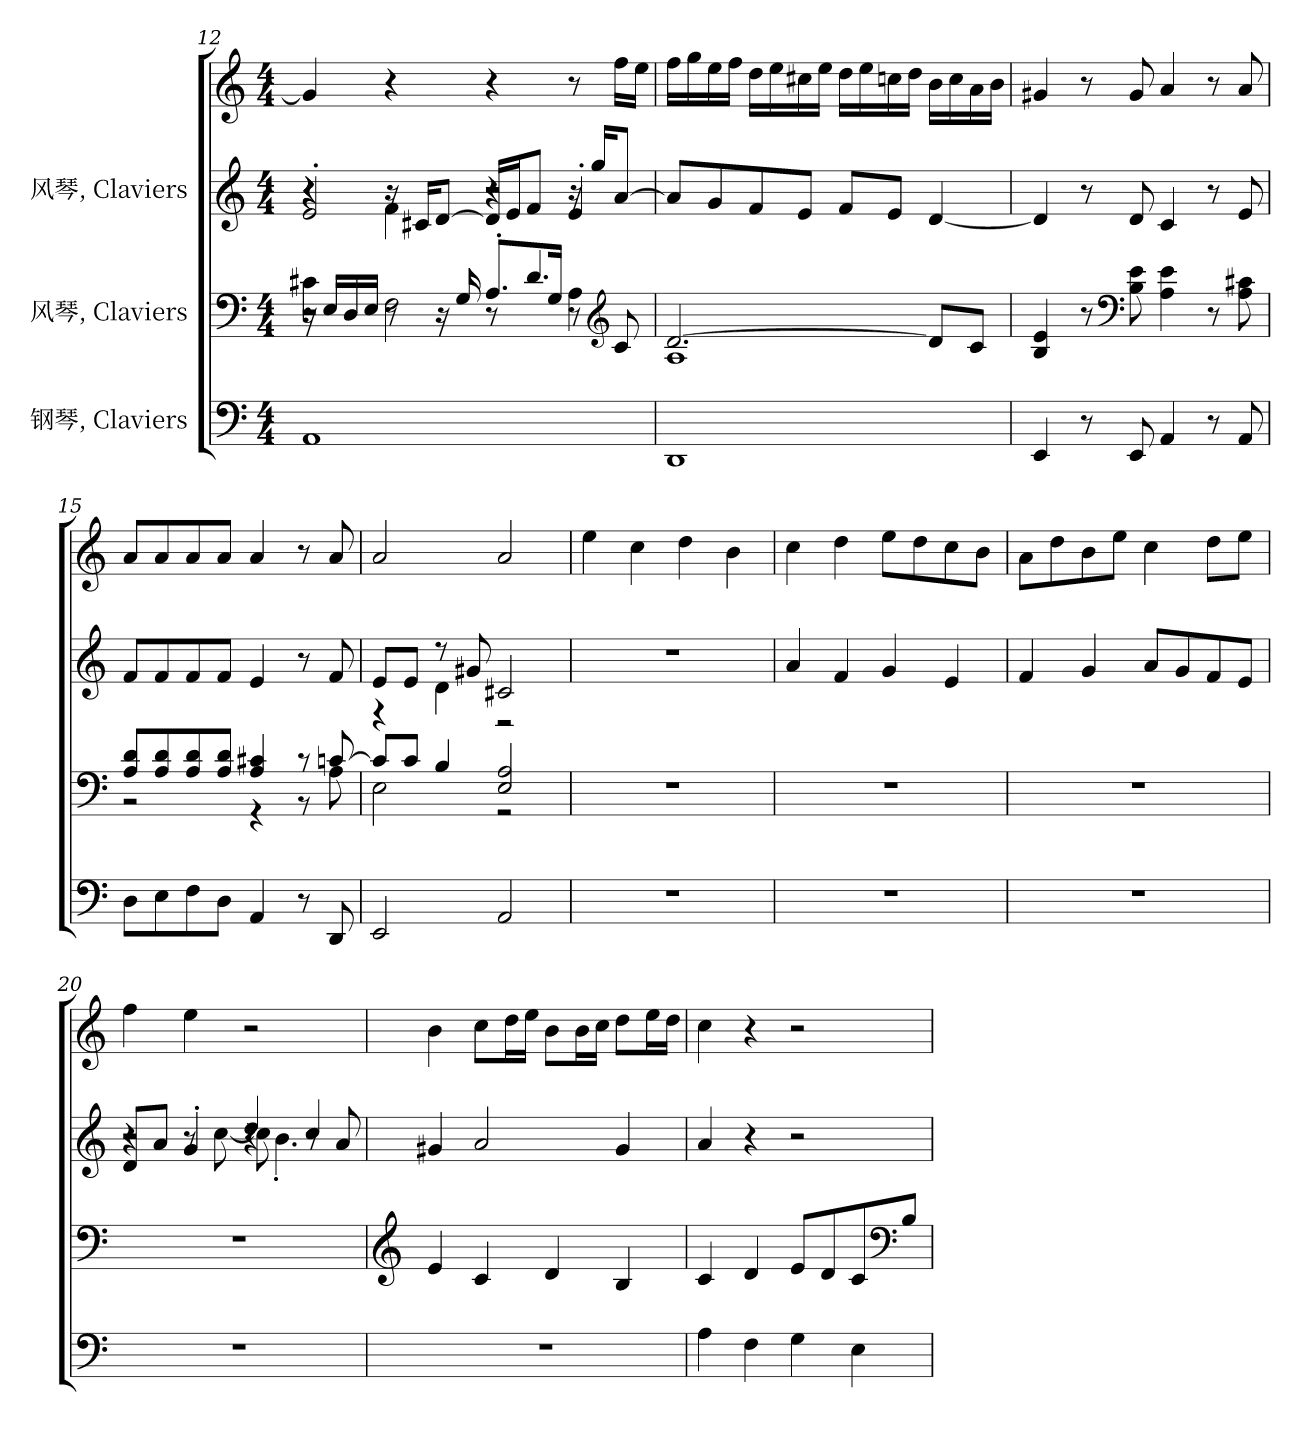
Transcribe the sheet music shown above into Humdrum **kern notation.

**kern	**kern	**kern	**kern
*part3	*part2	*part1	*part1
*staff4	*staff3	*staff2	*staff1
*I"钢琴, Claviers	*I"风琴, Claviers	*I"风琴, Claviers	*
*clefF4	*clefF4	*clefG2	*clefG2
*k[]	*k[]	*k[]	*k[]
*M4/4	*M4/4	*M4/4	*M4/4
=12	=12	=12	=12
*	*^	*^	*
*	*	*^	*	*^	*
1AA	2r	4c#X\	16r	4r	4r	2e'/	4g/]
.	.	.	16E/LL	.	.	.	.
.	.	.	16D/	.	.	.	.
.	.	.	16E/JJ	.	.	.	.
.	.	2F\	8r	16r	4f\	.	4r
.	.	.	.	16c#X/KL	.	.	.
.	.	.	16r	[8d/J	.	.	.
.	.	.	16G/	.	.	.	.
.	8r	.	8.A'/L	16d/LL]	2r	4r	4r
.	.	.	.	16e/J	.	.	.
.	4.d'/	.	.	8f/J	.	.	.
.	.	.	16G/Jk	.	.	.	.
.	.	4A\	8r	16r	.	4e'/	8r
.	.	.	.	16gg/KL	.	.	.
*	*clefG2	*	*	*	*	*	*
.	.	.	8c#/	[8a/J	.	.	16ff\LL
.	.	.	.	.	.	.	16ee\JJ
*	*	*v	*v	*	*	*	*
*	*	*	*v	*v	*v	*
!!LO:PB:g=z
=13	=13	=13	=13	=13
1DD	[2.d/	1A	8a/L]	16ff\LL
.	.	.	.	16gg\
.	.	.	8g/	16ee\
.	.	.	.	16ff\JJ
.	.	.	8f/	16dd\LL
.	.	.	.	16ee\
.	.	.	8e/J	16cc#X\
.	.	.	.	16ee\JJ
.	.	.	8f/L	16dd\LL
.	.	.	.	16ee\
.	.	.	8e/J	16ccn\
.	.	.	.	16dd\JJ
.	8d/L]	.	[4d/	16b\LL
.	.	.	.	16cc\
.	8c/J	.	.	16a\
.	.	.	.	16b\JJ
*	*v	*v	*	*
=14	=14	=14	=14
4EE/	4B/ 4e/	4d/]	4g#X/
8r	8r	8r	8r
*	*clefF4	*	*
8EE/	8B\ 8e\	8d/	8g#/
4AA/	4A\ 4e\	4c/	4a/
8r	8r	8r	8r
8AA/	8A\ 8c#X\	8e/	8a/
=15	=15	=15	=15
*	*^	*	*
8D\L	8A/ 8d/L	2r	8f/L	8a/L
8E\	8A/ 8d/	.	8f/	8a/
8F\	8A/ 8d/	.	8f/	8a/
8D\J	8A/ 8d/J	.	8f/J	8a/J
4AA/	4A/ 4c#X/	4r	4e/	4a/
8r	8r	8r	8r	8r
8DD/	[8cn/	8A\	8f/	8a/
!!LO:LB:g=z
=16	=16	=16	=16	=16
*	*	*	*^	*
2EE/	8c/L]	2E\	8e/L	4r	2a/
.	8c/J	.	8e/J	.	.
.	4B/	.	8r	4d\	.
.	.	.	8g#X/	.	.
*	*	*	*	*	*MM36
2AA/	2E/ 2A/	2r	2c#X/	2r	2a/
*	*v	*v	*	*	*
*	*	*v	*v	*
=17	=17	=17	=17
*	*	*	*MM76
1r	1r	1r	4ee\
.	.	.	4cc\
.	.	.	4dd\
.	.	.	4b\
=18	=18	=18	=18
1r	1r	4a/	4cc\
.	.	4f/	4dd\
.	.	4g/	8ee\L
.	.	.	8dd\
.	.	4e/	8cc\
.	.	.	8b\J
=19	=19	=19	=19
1r	1r	4f/	8a\L
.	.	.	8dd\
.	.	4g/	8b\
.	.	.	8ee\J
.	.	8a/L	4cc\
.	.	8g/	.
.	.	8f/	8dd\L
.	.	8e/J	8ee\J
=20	=20	=20	=20
*	*	*^	*
*	*	*	*^	*
1r	1r	2r	4r	8d/L	4ff\
.	.	.	.	8a/J	.
.	.	.	8r	4g'/	4ee\
.	.	.	[8cc\	.	.
.	.	4dd/	8cc\]	4r	2r
.	.	.	4.b'\	.	.
.	.	4cc/	.	8r	.
.	.	.	.	8a/	.
*	*	*v	*v	*v	*
!!LO:LB:g=z
=21	=21	=21	=21
*	*clefG2	*	*
1r	4e/	4g#X/	4b\
.	4c/	2a/	8cc\L
.	.	.	16dd\L
.	.	.	16ee\JJ
.	4d/	.	8b\L
.	.	.	16b\L
.	.	.	16cc\JJ
.	4B/	4g#/	8dd\L
.	.	.	16ee\L
.	.	.	16dd\JJ
=22	=22	=22	=22
4A\	4c/	4a/	4cc\
4F\	4d/	4r	4r
4G\	8e/L	2r	2r
.	8d/	.	.
4E\	8c/	.	.
*	*clefF4	*	*
.	8B/J	.	.
=	=	=	=
*-	*-	*-	*-
